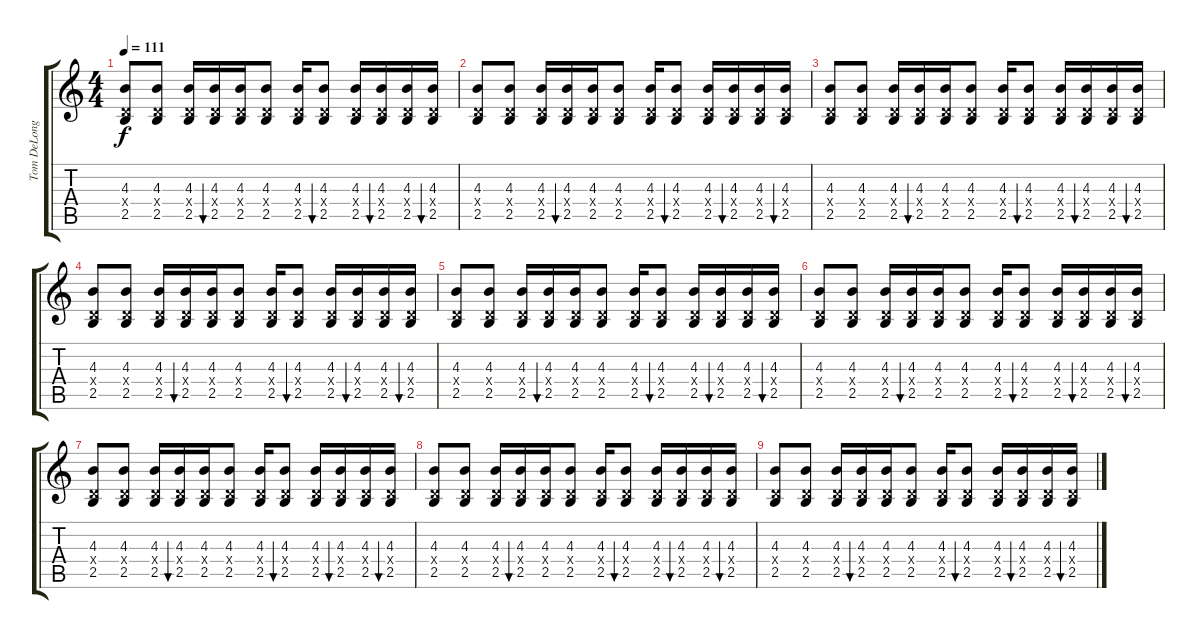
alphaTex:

\track ("Tom DeLonge - Acoustic Guitar 1" "Tom DeLong") {instrument acousticguitarnylon}
\staff {score tabs}
\tuning (E4 B3 G3 D3 A2 E2) {hide}
\ts (4 4)
\tempo 111
\clef g2
\ks c
(4.3 0.4{x} 2.5).8{dy f} (4.3 0.4{x} 2.5).8 (4.3 0.4{x} 2.5).16 (4.3 0.4{x} 2.5).16{bu 60} (4.3 0.4{x} 2.5).16 (4.3 0.4{x} 2.5).8 (4.3 0.4{x} 2.5).16 (4.3 0.4{x} 2.5).8{bu 60} (4.3 0.4{x} 2.5).16 (4.3 0.4{x} 2.5).16{bu 60} (4.3 0.4{x} 2.5).16 (4.3 0.4{x} 2.5).16{bu 60} |
(4.3 0.4{x} 2.5).8 (4.3 0.4{x} 2.5).8 (4.3 0.4{x} 2.5).16 (4.3 0.4{x} 2.5).16{bu 60} (4.3 0.4{x} 2.5).16 (4.3 0.4{x} 2.5).8 (4.3 0.4{x} 2.5).16 (4.3 0.4{x} 2.5).8{bu 60} (4.3 0.4{x} 2.5).16 (4.3 0.4{x} 2.5).16{bu 60} (4.3 0.4{x} 2.5).16 (4.3 0.4{x} 2.5).16{bu 60} |
(4.3 0.4{x} 2.5).8{volume 8} (4.3 0.4{x} 2.5).8 (4.3 0.4{x} 2.5).16 (4.3 0.4{x} 2.5).16{bu 60} (4.3 0.4{x} 2.5).16 (4.3 0.4{x} 2.5).8 (4.3 0.4{x} 2.5).16 (4.3 0.4{x} 2.5).8{bu 60} (4.3 0.4{x} 2.5).16 (4.3 0.4{x} 2.5).16{bu 60} (4.3 0.4{x} 2.5).16 (4.3 0.4{x} 2.5).16{bu 60} |
(4.3 0.4{x} 2.5).8 (4.3 0.4{x} 2.5).8 (4.3 0.4{x} 2.5).16 (4.3 0.4{x} 2.5).16{bu 60} (4.3 0.4{x} 2.5).16 (4.3 0.4{x} 2.5).8 (4.3 0.4{x} 2.5).16 (4.3 0.4{x} 2.5).8{bu 60} (4.3 0.4{x} 2.5).16 (4.3 0.4{x} 2.5).16{bu 60} (4.3 0.4{x} 2.5).16 (4.3 0.4{x} 2.5).16{bu 60} |
(4.3 0.4{x} 2.5).8{volume 6} (4.3 0.4{x} 2.5).8 (4.3 0.4{x} 2.5).16 (4.3 0.4{x} 2.5).16{bu 60} (4.3 0.4{x} 2.5).16 (4.3 0.4{x} 2.5).8 (4.3 0.4{x} 2.5).16 (4.3 0.4{x} 2.5).8{bu 60} (4.3 0.4{x} 2.5).16 (4.3 0.4{x} 2.5).16{bu 60} (4.3 0.4{x} 2.5).16 (4.3 0.4{x} 2.5).16{bu 60} |
(4.3 0.4{x} 2.5).8 (4.3 0.4{x} 2.5).8 (4.3 0.4{x} 2.5).16 (4.3 0.4{x} 2.5).16{bu 60} (4.3 0.4{x} 2.5).16 (4.3 0.4{x} 2.5).8 (4.3 0.4{x} 2.5).16 (4.3 0.4{x} 2.5).8{bu 60} (4.3 0.4{x} 2.5).16 (4.3 0.4{x} 2.5).16{bu 60} (4.3 0.4{x} 2.5).16 (4.3 0.4{x} 2.5).16{bu 60} |
(4.3 0.4{x} 2.5).8{volume 0} (4.3 0.4{x} 2.5).8 (4.3 0.4{x} 2.5).16 (4.3 0.4{x} 2.5).16{bu 60} (4.3 0.4{x} 2.5).16 (4.3 0.4{x} 2.5).8 (4.3 0.4{x} 2.5).16 (4.3 0.4{x} 2.5).8{bu 60} (4.3 0.4{x} 2.5).16 (4.3 0.4{x} 2.5).16{bu 60} (4.3 0.4{x} 2.5).16 (4.3 0.4{x} 2.5).16{bu 60} |
(4.3 0.4{x} 2.5).8 (4.3 0.4{x} 2.5).8 (4.3 0.4{x} 2.5).16 (4.3 0.4{x} 2.5).16{bu 60} (4.3 0.4{x} 2.5).16 (4.3 0.4{x} 2.5).8 (4.3 0.4{x} 2.5).16 (4.3 0.4{x} 2.5).8{bu 60} (4.3 0.4{x} 2.5).16{volume 0} (4.3 0.4{x} 2.5).16{bu 60} (4.3 0.4{x} 2.5).16 (4.3 0.4{x} 2.5).16{bu 60} |
(4.3 0.4{x} 2.5).8 (4.3 0.4{x} 2.5).8 (4.3 0.4{x} 2.5).16 (4.3 0.4{x} 2.5).16{bu 60} (4.3 0.4{x} 2.5).16 (4.3 0.4{x} 2.5).8 (4.3 0.4{x} 2.5).16 (4.3 0.4{x} 2.5).8{bu 60} (4.3 0.4{x} 2.5).16 (4.3 0.4{x} 2.5).16{bu 60} (4.3 0.4{x} 2.5).16 (4.3 0.4{x} 2.5).16{bu 60}
